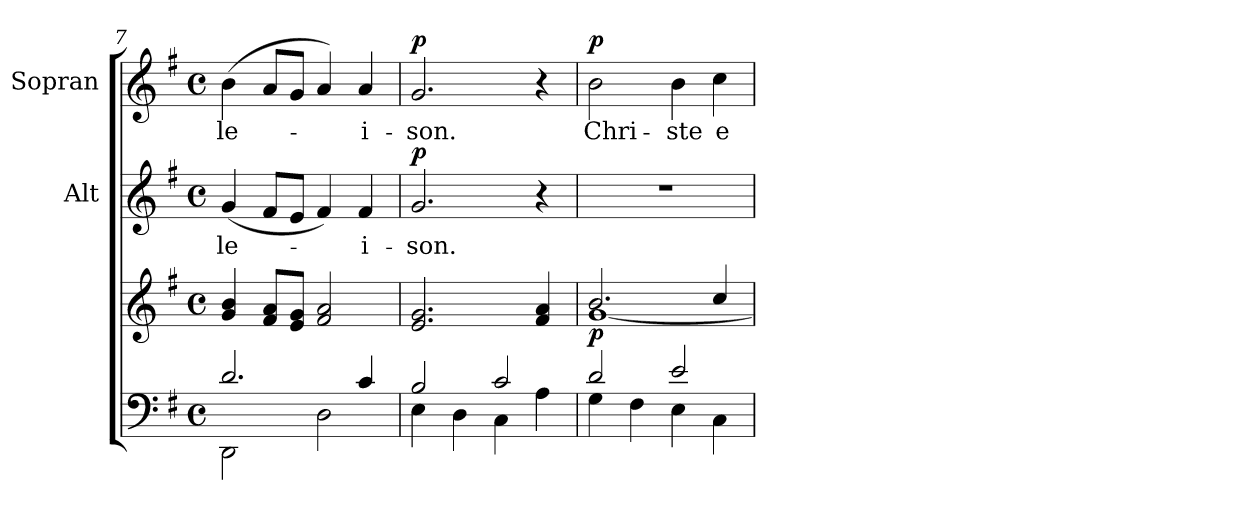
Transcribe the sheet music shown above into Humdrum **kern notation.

**kern	**kern	**dynam	**kern	**text	**dynam	**kern	**text	**dynam
*part3	*part3	*part3	*part2	*part2	*part2	*part1	*part1	*part1
*staff4	*staff3	*staff3/4	*staff2	*staff2	*staff2	*staff1	*staff1	*staff1
*	*	*	*I"Alt	*	*	*I"Sopran	*	*
*	*	*	*I'A.	*	*	*I'S.	*	*
*clefF4	*clefG2	*	*clefG2	*	*	*clefG2	*	*
*k[f#]	*k[f#]	*	*k[f#]	*	*	*k[f#]	*	*
*G:	*G:	*	*G:	*	*	*G:	*	*
*M4/4	*M4/4	*	*M4/4	*	*	*M4/4	*	*
*met(c)	*met(c)	*	*met(c)	*	*	*met(c)	*	*
=7	=7	=7	=7	=7	=7	=7	=7	=7
*^	*	*	*	*	*	*	*	*
!	!	!	!	!	!LO:LY:b	!	!	!LO:LY:b	!
2.d/	2DD\	4g/ 4b/	.	(<4g/	-le-	.	(>4b\	-le-	.
.	.	8f#/ 8a/L	.	8f#/L	.	.	8a/L	.	.
.	.	8e/ 8g/J	.	8e/J	.	.	8g/J	.	.
.	2D\	2f#/ 2a/	.	4f#/)	.	.	4a/)	.	.
!	!	!	!	!	!LO:LY:b	!	!	!LO:LY:b	!
4c/	.	.	.	4f#/	-i-	.	4a/	-i-	.
=8	=8	=8	=8	=8	=8	=8	=8	=8	=8
!	!	!	!	!	!LO:LY:b	!LO:DY:a	!	!LO:LY:b	!LO:DY:a
2B/	4E\	2.e/ 2.g/	.	2.g/	-son.	p	2.g/	-son.	p
.	4D\	.	.	.	.	.	.	.	.
2c/	4C\	.	.	.	.	.	.	.	.
.	4A\	4f#/ 4a/	.	4r	.	.	4r	.	.
=9	=9	=9	=9	=9	=9	=9	=9	=9	=9
*	*	*^	*	*	*	*	*	*	*
!	!	!	!	!LO:DY:b	!	!	!	!	!LO:LY:b	!LO:DY:a
2d/	4G\	2.b/	[<1g	p	1r	.	.	2b\	Chri-	p
.	4F#\	.	.	.	.	.	.	.	.	.
!	!	!	!	!	!	!	!	!	!LO:LY:b	!
2e/	4E\	.	.	.	.	.	.	4b\	-ste	.
!	!	!	!	!	!	!	!	!	!LO:LY:b	!
.	4C\	4cc/	.	.	.	.	.	4cc\	e-	.
*v	*v	*	*	*	*	*	*	*	*	*
*	*v	*v	*	*	*	*	*	*	*
=	=	=	=	=	=	=	=	=
*-	*-	*-	*-	*-	*-	*-	*-	*-
